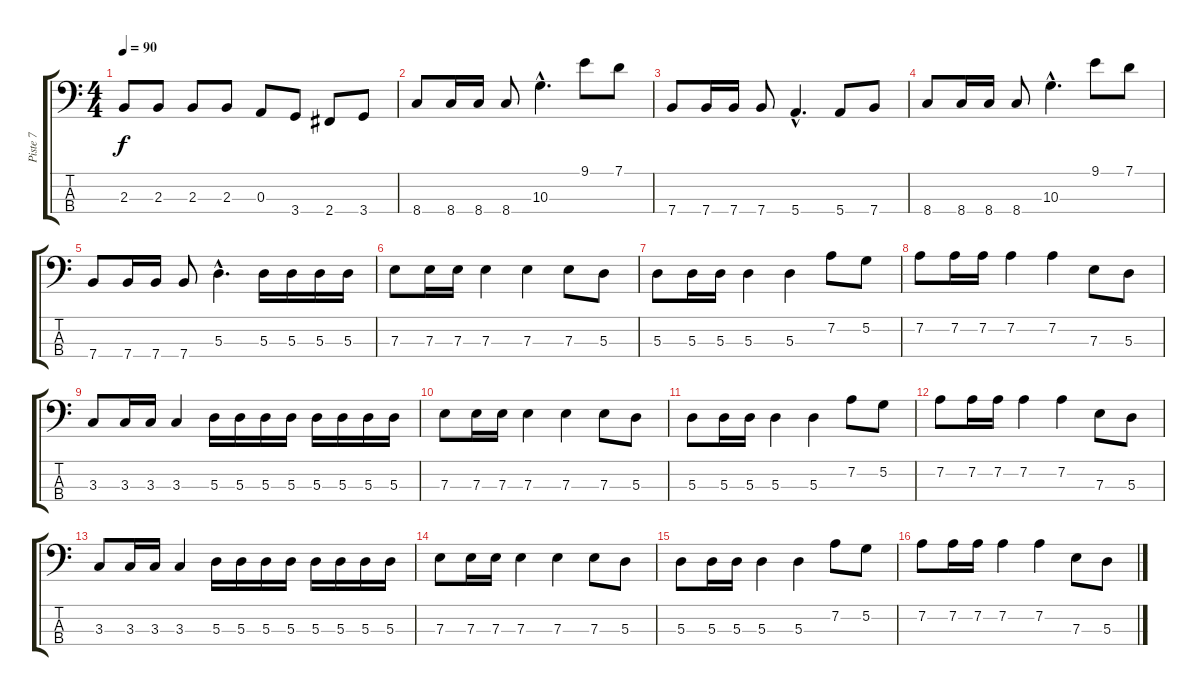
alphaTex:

\track ("Piste 7" "Piste 7") {instrument electricbassfinger}
\staff {score tabs}
\tuning (G2 D2 A1 E1) {hide}
\ts (4 4)
\tempo 90
\clef f4
\ks c
2.3.8{dy f} 2.3.8 2.3.8 2.3.8 0.3.8 3.4.8 2.4.8 3.4.8 |
8.4.8 8.4.16 8.4.16 8.4.8 10.3{hac}.4{d} 9.1.8 7.1.8 |
7.4.8 7.4.16 7.4.16 7.4.8 5.4{hac}.4{d} 5.4.8 7.4.8 |
8.4.8 8.4.16 8.4.16 8.4.8 10.3{hac}.4{d} 9.1.8 7.1.8 |
7.4.8 7.4.16 7.4.16 7.4.8 5.3{hac}.4{d} 5.3.16 5.3.16 5.3.16 5.3.16 |
7.3.8 7.3.16 7.3.16 7.3.4 7.3.4 7.3.8 5.3.8 |
5.3.8 5.3.16 5.3.16 5.3.4 5.3.4 7.2.8 5.2.8 |
7.2.8 7.2.16 7.2.16 7.2.4 7.2.4 7.3.8 5.3.8 |
3.3.8 3.3.16 3.3.16 3.3.4 5.3.16 5.3.16 5.3.16 5.3.16 5.3.16 5.3.16 5.3.16 5.3.16 |
7.3.8 7.3.16 7.3.16 7.3.4 7.3.4 7.3.8 5.3.8 |
5.3.8 5.3.16 5.3.16 5.3.4 5.3.4 7.2.8 5.2.8 |
7.2.8 7.2.16 7.2.16 7.2.4 7.2.4 7.3.8 5.3.8 |
3.3.8 3.3.16 3.3.16 3.3.4 5.3.16 5.3.16 5.3.16 5.3.16 5.3.16 5.3.16 5.3.16 5.3.16 |
7.3.8 7.3.16 7.3.16 7.3.4 7.3.4 7.3.8 5.3.8 |
5.3.8 5.3.16 5.3.16 5.3.4 5.3.4 7.2.8 5.2.8 |
7.2.8 7.2.16 7.2.16 7.2.4 7.2.4 7.3.8 5.3.8
